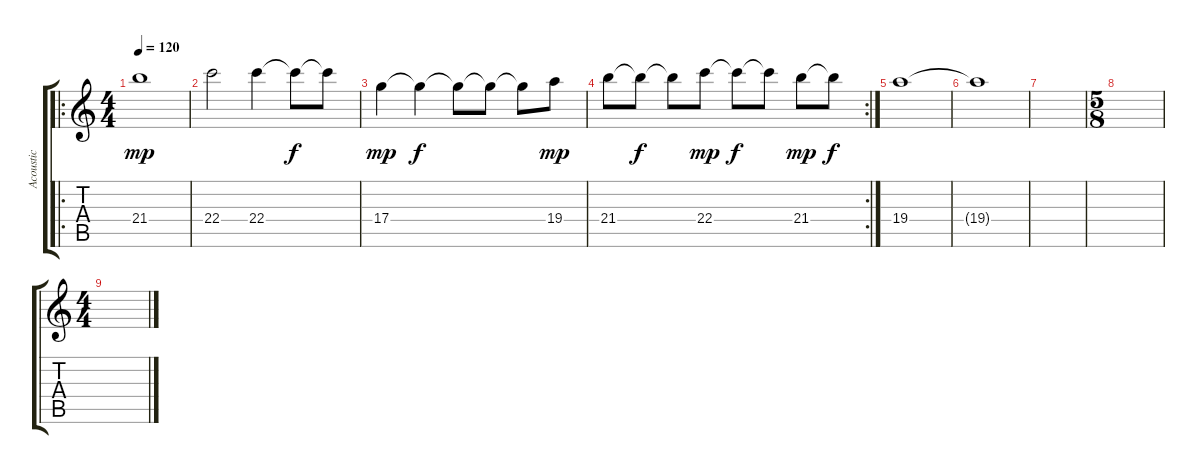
\track ("Acoustic" "Acoustic") {instrument acousticguitarnylon}
\staff {score tabs}
\tuning (E4 B3 G3 D3 A2 E2) {hide}
\ro
\ts (4 4)
\tempo 120
\clef g2
\ks c
21.4.1{dy mp volume 16 balance 0 instrument stringensemble1} |
22.4.2 22.4.4 22.4{t}.8{dy f} 22.4{t}.8 |
17.4.4{dy mp} 17.4{t}.4{dy f} 17.4{t}.8 17.4{t}.8 17.4{t}.8 19.4.8{dy mp} |
\rc 2
21.4.8 21.4{t}.8{dy f} 21.4{t}.8 22.4.8{dy mp} 22.4{t}.8{dy f} 22.4{t}.8 21.4.8{dy mp} 21.4{t}.8{dy f} |
19.4.1 |
19.4{t}.1 |
|
\ts (5 8)
|
\ts (4 4)
